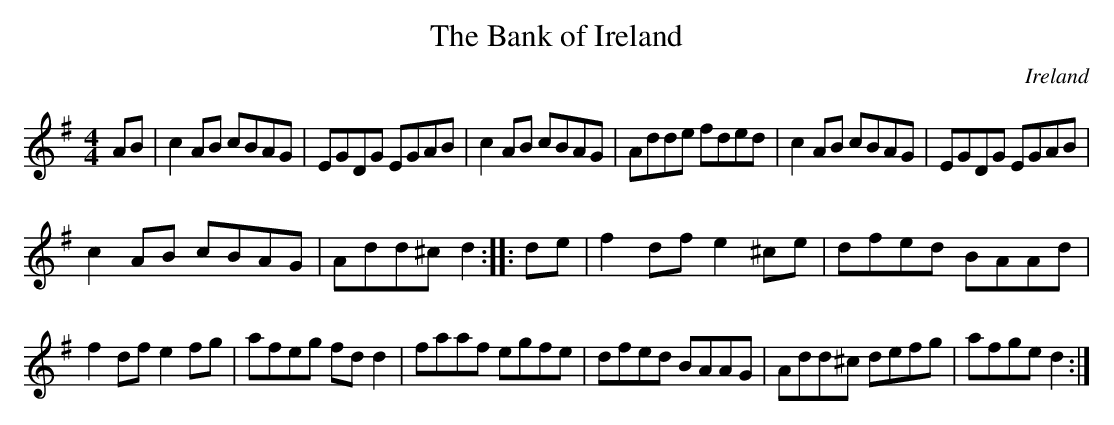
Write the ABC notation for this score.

X:1
T:Bank of Ireland, The
O:Ireland
M:4/4
K:DMix
AB|\
c2AB cBAG | EGDG EGAB | c2AB cBAG | Adde fded |\
c2AB cBAG | EGDG EGAB |
c2AB cBAG | Add^c d2 :|\
|:de |\
f2df e2^ce | dfed BAAd |
f2df e2fg | afeg fdd2|\
faaf egfe | dfed BAAG | Add^c defg | afge d2 :|**
